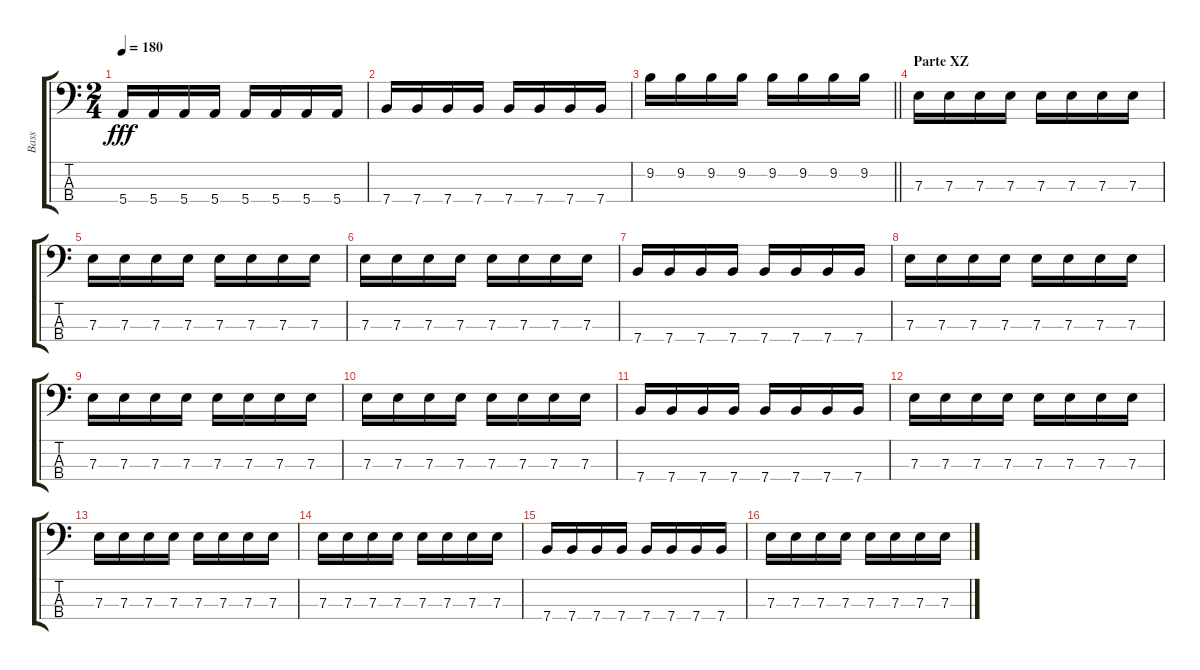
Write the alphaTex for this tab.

\track ("Bass" "Bass") {instrument electricbasspick}
\staff {score tabs}
\tuning (G2 D2 A1 E1) {hide}
\ts (2 4)
\tempo 180
\clef f4
\ks c
5.4.16{dy fff} 5.4.16 5.4.16 5.4.16 5.4.16 5.4.16 5.4.16 5.4.16 |
7.4.16 7.4.16 7.4.16 7.4.16 7.4.16 7.4.16 7.4.16 7.4.16 |
\barLineRight lightlight
9.2.16 9.2.16 9.2.16 9.2.16 9.2.16 9.2.16 9.2.16 9.2.16 |
\section ("" "Parte XZ")
7.3.16 7.3.16 7.3.16 7.3.16 7.3.16 7.3.16 7.3.16 7.3.16 |
7.3.16 7.3.16 7.3.16 7.3.16 7.3.16 7.3.16 7.3.16 7.3.16 |
7.3.16 7.3.16 7.3.16 7.3.16 7.3.16 7.3.16 7.3.16 7.3.16 |
7.4.16 7.4.16 7.4.16 7.4.16 7.4.16 7.4.16 7.4.16 7.4.16 |
7.3.16 7.3.16 7.3.16 7.3.16 7.3.16 7.3.16 7.3.16 7.3.16 |
7.3.16 7.3.16 7.3.16 7.3.16 7.3.16 7.3.16 7.3.16 7.3.16 |
7.3.16 7.3.16 7.3.16 7.3.16 7.3.16 7.3.16 7.3.16 7.3.16 |
7.4.16 7.4.16 7.4.16 7.4.16 7.4.16 7.4.16 7.4.16 7.4.16 |
7.3.16 7.3.16 7.3.16 7.3.16 7.3.16 7.3.16 7.3.16 7.3.16 |
7.3.16 7.3.16 7.3.16 7.3.16 7.3.16 7.3.16 7.3.16 7.3.16 |
7.3.16 7.3.16 7.3.16 7.3.16 7.3.16 7.3.16 7.3.16 7.3.16 |
7.4.16 7.4.16 7.4.16 7.4.16 7.4.16 7.4.16 7.4.16 7.4.16 |
7.3.16 7.3.16 7.3.16 7.3.16 7.3.16 7.3.16 7.3.16 7.3.16
